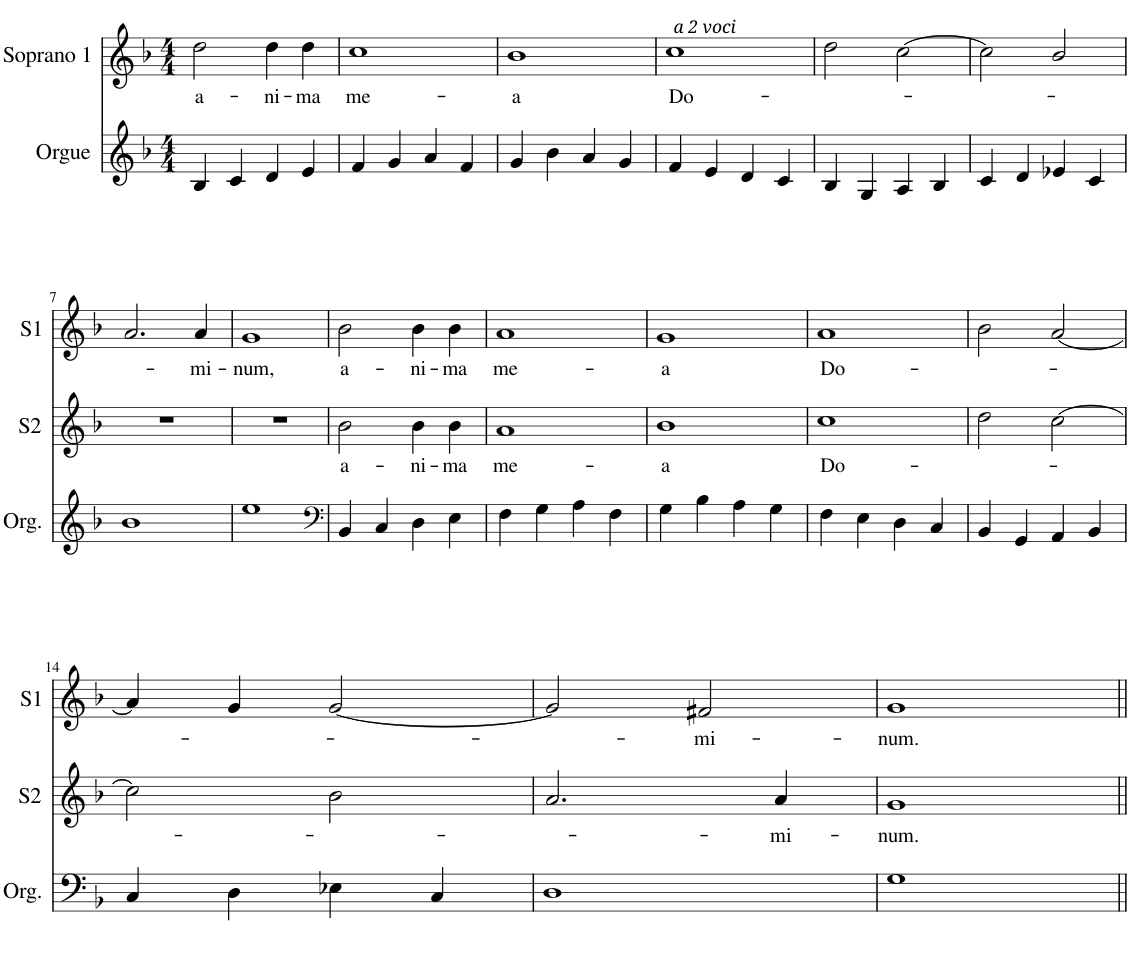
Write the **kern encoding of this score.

**kern	**kern	**text	**kern	**text
*part3	*part2	*part2	*part1	*part1
*staff3	*staff2	*staff2	*staff1	*staff1
*I"Orgue	*I"Soprano 2	*	*I"Soprano 1	*
*I'Org.	*I'S2	*	*I'S1	*
!!LO:PB:g=z
*	*stria5	*	*	*
*clefG2	*clefG2	*	*clefG2	*
*k[b-]	*k[b-]	*	*k[b-]	*
*M4/4	*M4/4	*	*M4/4	*
=1	=1	=1	=1	=1
!	!	!	!	!LO:LY:b
4B-/	1r	.	2dd\	a-
4c/	.	.	.	.
!	!	!	!	!LO:LY:b
4d/	.	.	4dd\	-ni-
!	!	!	!	!LO:LY:b
4e/	.	.	4dd\	-ma
=2	=2	=2	=2	=2
!	!	!	!	!LO:LY:b
4f/	1r	.	1cc	me-
4g/	.	.	.	.
4a/	.	.	.	.
4f/	.	.	.	.
=3	=3	=3	=3	=3
!	!	!	!	!LO:LY:b
4g/	1r	.	1b-	-a
4b-\	.	.	.	.
4a/	.	.	.	.
4g/	.	.	.	.
=4	=4	=4	=4	=4
!	!	!	!LO:TX:a:i:t=a 2 voci	!
!	!	!	!	!LO:LY:b
4f/	1r	.	1cc	Do-
4e/	.	.	.	.
4d/	.	.	.	.
4c/	.	.	.	.
=5	=5	=5	=5	=5
4B-/	1r	.	2dd\	.
4G/	.	.	.	.
4A/	.	.	[2cc\	.
4B-/	.	.	.	.
=6	=6	=6	=6	=6
4c/	1r	.	2cc\]	.
4d/	.	.	.	.
4e-X/	.	.	2b-/	.
4c/	.	.	.	.
!!LO:LB:g=z
=7	=7	=7	=7	=7
1b-	1r	.	2.a/	.
!	!	!	!	!LO:LY:b
.	.	.	4a/	-mi-
=8	=8	=8	=8	=8
!	!	!	!	!LO:LY:b
1ee	1r	.	1g	-num,
=9	=9	=9	=9	=9
*clefF4	*	*	*	*
!	!	!LO:LY:b	!	!LO:LY:b
4BB-/	2b-\	a-	2b-\	a-
4C/	.	.	.	.
!	!	!LO:LY:b	!	!LO:LY:b
4D\	4b-\	-ni-	4b-\	-ni-
!	!	!LO:LY:b	!	!LO:LY:b
4E\	4b-\	-ma	4b-\	-ma
=10	=10	=10	=10	=10
!	!	!LO:LY:b	!	!LO:LY:b
4F\	1a	me-	1a	me-
4G\	.	.	.	.
4A\	.	.	.	.
4F\	.	.	.	.
=11	=11	=11	=11	=11
!	!	!LO:LY:b	!	!LO:LY:b
4G\	1b-	-a	1g	-a
4B-\	.	.	.	.
4A\	.	.	.	.
4G\	.	.	.	.
=12	=12	=12	=12	=12
!	!	!LO:LY:b	!	!LO:LY:b
4F\	1cc	Do-	1a	Do-
4E\	.	.	.	.
4D\	.	.	.	.
4C/	.	.	.	.
=13	=13	=13	=13	=13
4BB-/	2dd\	.	2b-\	.
4GG/	.	.	.	.
4AA/	[2cc\	.	[2a/	.
4BB-/	.	.	.	.
!!LO:LB:g=z
=14	=14	=14	=14	=14
4C/	2cc\]	.	4a/]	.
4D\	.	.	4g/	.
4E-X\	2b-\	.	[<2g/	.
4C/	.	.	.	.
=15	=15	=15	=15	=15
1D	2.a/	.	2g/]	.
!	!	!	!	!LO:LY:b
.	.	.	2f#X/	-mi-
!	!	!LO:LY:b	!	!
.	4a/	-mi-	.	.
=16	=16	=16	=16	=16
!	!	!LO:LY:b	!	!LO:LY:b
1G	1g	-num.	1g	-num.
=||	=||	=||	=||	=||
*-	*-	*-	*-	*-
